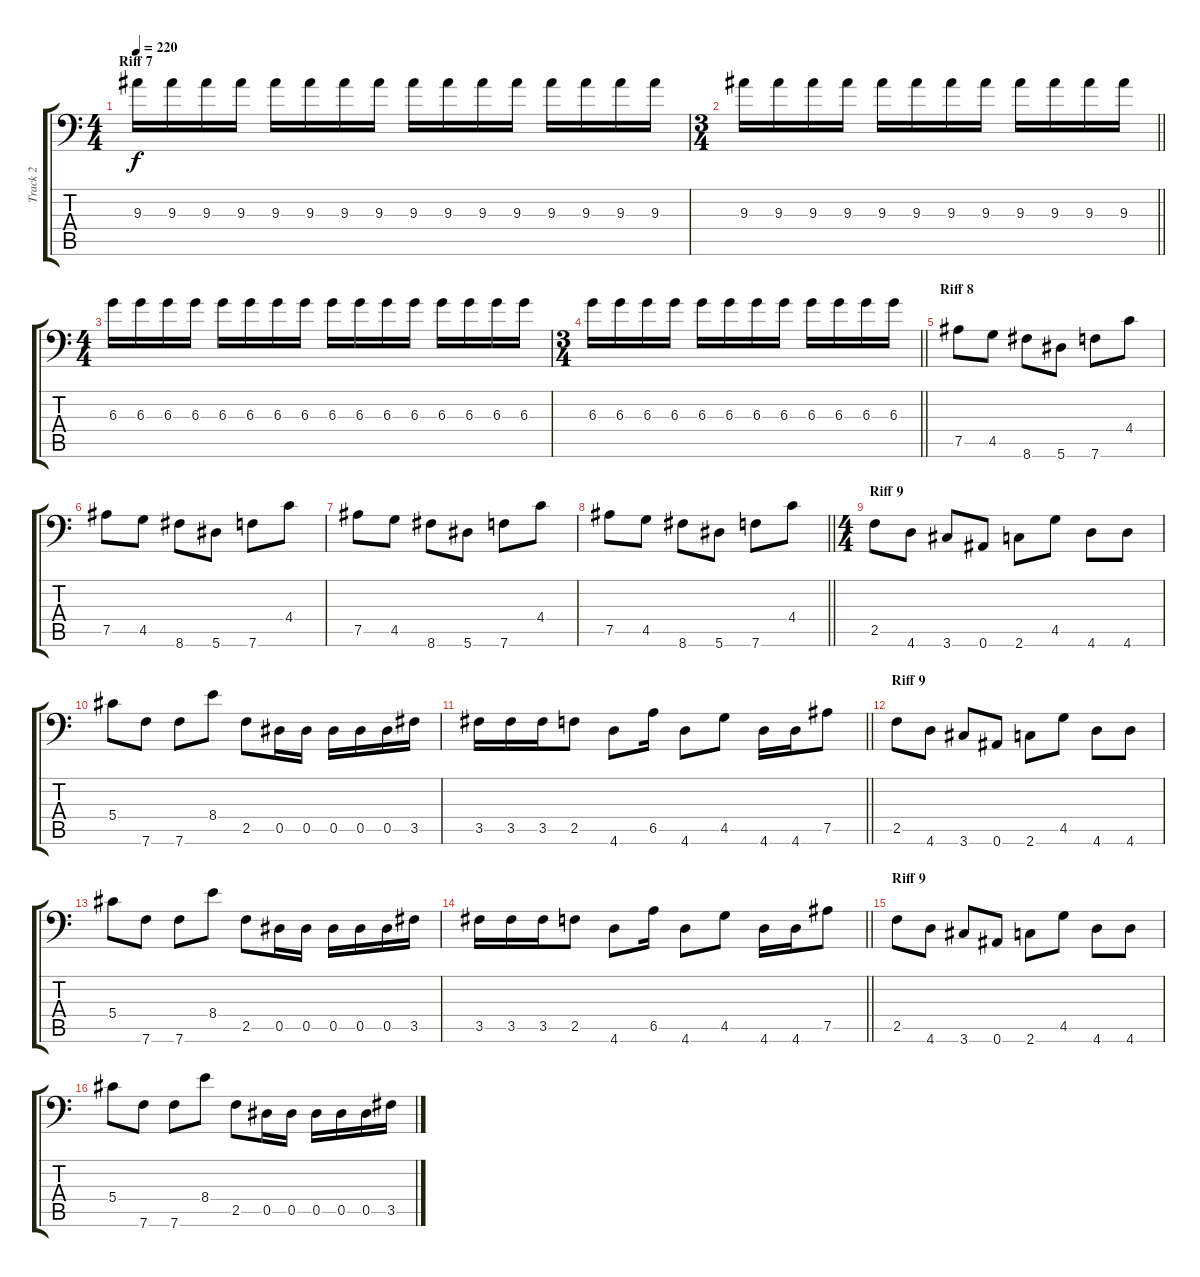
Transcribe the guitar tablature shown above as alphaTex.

\track ("Track 2" "Track 2") {instrument distortionguitar}
\staff {score tabs}
\tuning (Bb3 F3 Db3 Ab2 Eb2 Bb1) {hide}
\ts (4 4)
\section ("" "Riff 7")
\tempo 220
\clef f4
\ks c
9.3.16{dy f} 9.3.16 9.3.16 9.3.16 9.3.16 9.3.16 9.3.16 9.3.16 9.3.16 9.3.16 9.3.16 9.3.16 9.3.16 9.3.16 9.3.16 9.3.16 |
\ts (3 4)
\barLineRight lightlight
9.3.16 9.3.16 9.3.16 9.3.16 9.3.16 9.3.16 9.3.16 9.3.16 9.3.16 9.3.16 9.3.16 9.3.16 |
\ts (4 4)
6.3.16 6.3.16 6.3.16 6.3.16 6.3.16 6.3.16 6.3.16 6.3.16 6.3.16 6.3.16 6.3.16 6.3.16 6.3.16 6.3.16 6.3.16 6.3.16 |
\ts (3 4)
\barLineRight lightlight
6.3.16 6.3.16 6.3.16 6.3.16 6.3.16 6.3.16 6.3.16 6.3.16 6.3.16 6.3.16 6.3.16 6.3.16 |
\section ("" "Riff 8")
7.5.8 4.5.8 8.6.8 5.6.8 7.6.8 4.4.8 |
7.5.8 4.5.8 8.6.8 5.6.8 7.6.8 4.4.8 |
7.5.8 4.5.8 8.6.8 5.6.8 7.6.8 4.4.8 |
\barLineRight lightlight
7.5.8 4.5.8 8.6.8 5.6.8 7.6.8 4.4.8 |
\ts (4 4)
\section ("" "Riff 9")
2.5.8 4.6.8 3.6.8 0.6.8 2.6.8 4.5.8 4.6.8 4.6.8 |
5.4.8 7.6.8 7.6.8 8.4.8 2.5.8 0.5.16 0.5.16 0.5.16 0.5.16 0.5.16 3.5.16 |
\barLineRight lightlight
3.5.16 3.5.16 3.5.16 2.5.8 4.6.8 6.5.16 4.6.8 4.5.8 4.6.16 4.6.16 7.5.8 |
\section ("" "Riff 9")
2.5.8 4.6.8 3.6.8 0.6.8 2.6.8 4.5.8 4.6.8 4.6.8 |
5.4.8 7.6.8 7.6.8 8.4.8 2.5.8 0.5.16 0.5.16 0.5.16 0.5.16 0.5.16 3.5.16 |
\barLineRight lightlight
3.5.16 3.5.16 3.5.16 2.5.8 4.6.8 6.5.16 4.6.8 4.5.8 4.6.16 4.6.16 7.5.8 |
\section ("" "Riff 9")
2.5.8 4.6.8 3.6.8 0.6.8 2.6.8 4.5.8 4.6.8 4.6.8 |
5.4.8 7.6.8 7.6.8 8.4.8 2.5.8 0.5.16 0.5.16 0.5.16 0.5.16 0.5.16 3.5.16
